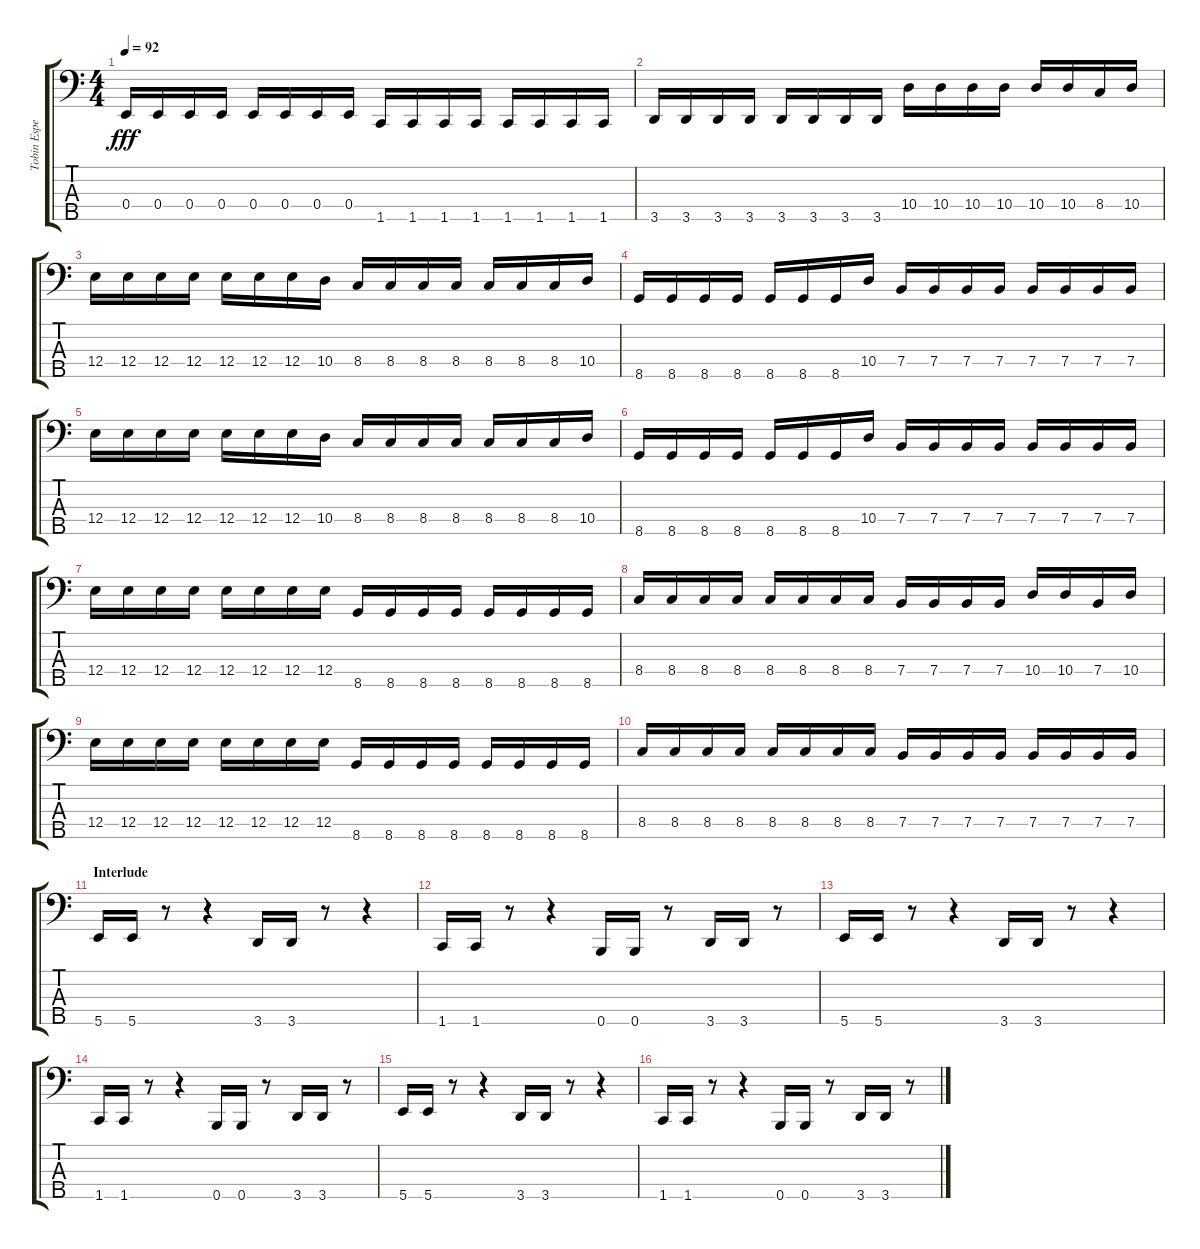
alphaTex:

\track ("Tobin Esperance" "Tobin Espe") {instrument electricbassfinger}
\staff {score tabs}
\tuning (G2 D2 A1 E1 B0) {hide}
\ts (4 4)
\tempo 92
\clef f4
\ks c
0.4.16{dy fff} 0.4.16 0.4.16 0.4.16 0.4.16 0.4.16 0.4.16 0.4.16 1.5.16 1.5.16 1.5.16 1.5.16 1.5.16 1.5.16 1.5.16 1.5.16 |
3.5.16 3.5.16 3.5.16 3.5.16 3.5.16 3.5.16 3.5.16 3.5.16 10.4.16 10.4.16 10.4.16 10.4.16 10.4.16 10.4.16 8.4.16 10.4.16 |
12.4.16 12.4.16 12.4.16 12.4.16 12.4.16 12.4.16 12.4.16 10.4.16 8.4.16 8.4.16 8.4.16 8.4.16 8.4.16 8.4.16 8.4.16 10.4.16 |
8.5.16 8.5.16 8.5.16 8.5.16 8.5.16 8.5.16 8.5.16 10.4.16 7.4.16 7.4.16 7.4.16 7.4.16 7.4.16 7.4.16 7.4.16 7.4.16 |
12.4.16 12.4.16 12.4.16 12.4.16 12.4.16 12.4.16 12.4.16 10.4.16 8.4.16 8.4.16 8.4.16 8.4.16 8.4.16 8.4.16 8.4.16 10.4.16 |
8.5.16 8.5.16 8.5.16 8.5.16 8.5.16 8.5.16 8.5.16 10.4.16 7.4.16 7.4.16 7.4.16 7.4.16 7.4.16 7.4.16 7.4.16 7.4.16 |
12.4.16 12.4.16 12.4.16 12.4.16 12.4.16 12.4.16 12.4.16 12.4.16 8.5.16 8.5.16 8.5.16 8.5.16 8.5.16 8.5.16 8.5.16 8.5.16 |
8.4.16 8.4.16 8.4.16 8.4.16 8.4.16 8.4.16 8.4.16 8.4.16 7.4.16 7.4.16 7.4.16 7.4.16 10.4.16 10.4.16 7.4.16 10.4.16 |
12.4.16 12.4.16 12.4.16 12.4.16 12.4.16 12.4.16 12.4.16 12.4.16 8.5.16 8.5.16 8.5.16 8.5.16 8.5.16 8.5.16 8.5.16 8.5.16 |
8.4.16 8.4.16 8.4.16 8.4.16 8.4.16 8.4.16 8.4.16 8.4.16 7.4.16 7.4.16 7.4.16 7.4.16 7.4.16 7.4.16 7.4.16 7.4.16 |
\section ("" "Interlude")
5.5.16 5.5.16 r.8 r.4 3.5.16 3.5.16 r.8 r.4 |
1.5.16 1.5.16 r.8 r.4 0.5.16 0.5.16 r.8 3.5.16 3.5.16 r.8 |
5.5.16 5.5.16 r.8 r.4 3.5.16 3.5.16 r.8 r.4 |
1.5.16 1.5.16 r.8 r.4 0.5.16 0.5.16 r.8 3.5.16 3.5.16 r.8 |
5.5.16 5.5.16 r.8 r.4 3.5.16 3.5.16 r.8 r.4 |
1.5.16 1.5.16 r.8 r.4 0.5.16 0.5.16 r.8 3.5.16 3.5.16 r.8
